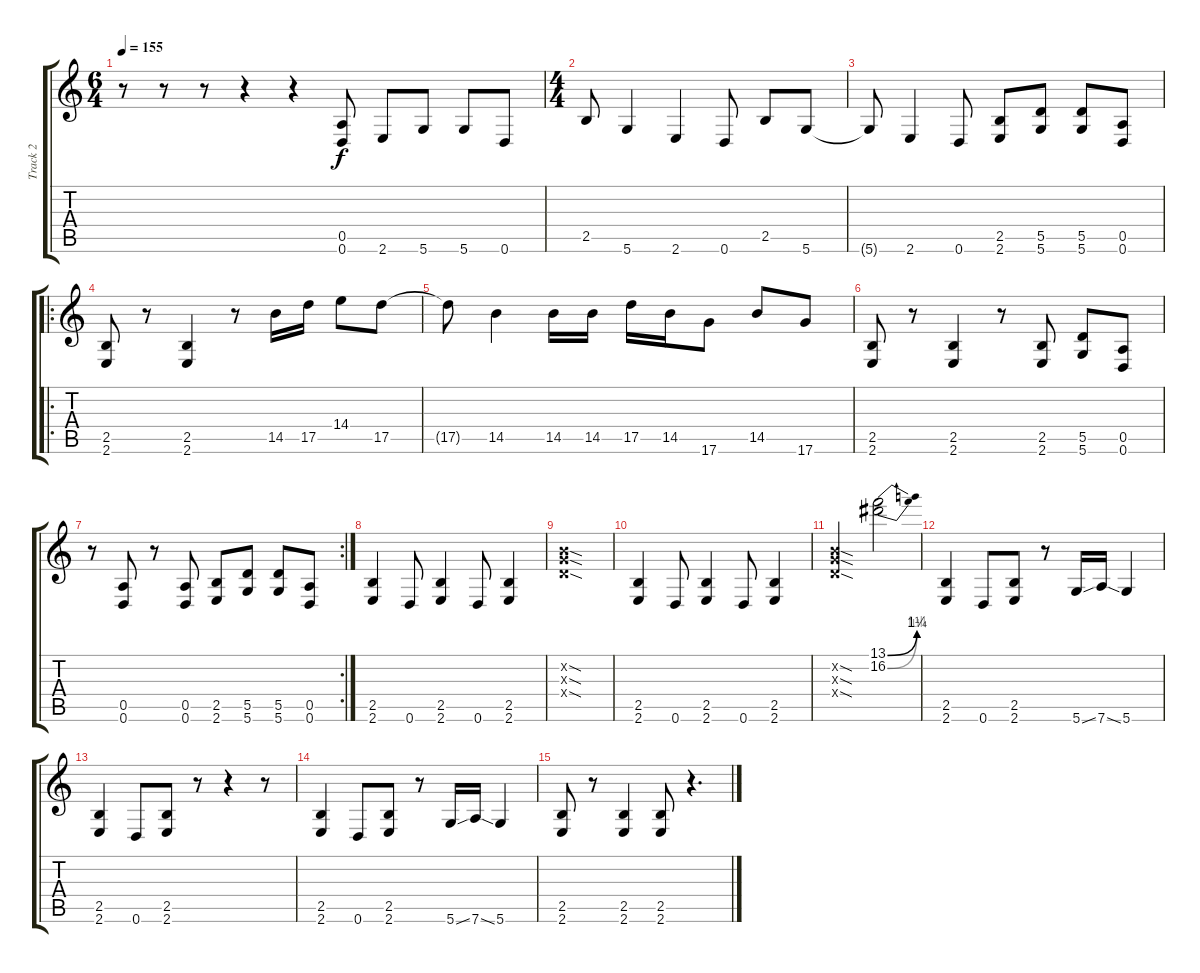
\track ("Track 2" "Track 2") {instrument distortionguitar}
\staff {score tabs}
\tuning (E4 B3 G3 D3 A2 D2) {hide}
\ts (6 4)
\tempo 155
\clef g2
\ks c
r.8{dy f} r.8 r.8 r.4 r.4 (0.5 0.6).8 2.6.8 5.6.8 5.6.8 0.6.8 |
\ts (4 4)
2.5.8 5.6.4 2.6.4 0.6.8 2.5.8 5.6.8 |
5.6{t}.8 2.6.4 0.6.8 (2.5 2.6).8 (5.5 5.6).8 (5.5 5.6).8 (0.5 0.6).8 |
\ro
(2.5 2.6).8 r.8 (2.5 2.6).4 r.8 14.5.16 17.5.16 14.4.8 17.5.8 |
17.5{t}.8 14.5.4 14.5.16 14.5.16 17.5.16 14.5.16 17.6.8 14.5.8 17.6.8 |
(2.5 2.6).8 r.8 (2.5 2.6).4 r.8 (2.5 2.6).8 (5.5 5.6).8 (0.5 0.6).8 |
\rc 2
r.8 (0.5 0.6).8 r.8 (0.5 0.6).8 (2.5 2.6).8 (5.5 5.6).8 (5.5 5.6).8 (0.5 0.6).8 |
(2.5 2.6).4 0.6.8 (2.5 2.6).4 0.6.8 (2.5 2.6).4 |
(0.2{sod x} 0.3{sod x} 0.4{sod x}).1 |
(2.5 2.6).4 0.6.8 (2.5 2.6).4 0.6.8 (2.5 2.6).4 |
(0.2{sod x} 0.3{sod x} 0.4{sod x}).2 (13.1{be (bend 0 0 60 5)} 16.2{be (bend 0 0 60 4)}).2 |
(2.5 2.6).4 0.6.8 (2.5 2.6).8 r.8 5.6{ss}.16 7.6{ss}.16 5.6.4 |
(2.5 2.6).4 0.6.8 (2.5 2.6).8 r.8 r.4 r.8 |
(2.5 2.6).4 0.6.8 (2.5 2.6).8 r.8 5.6{ss}.16 7.6{ss}.16 5.6.4 |
(2.5 2.6).8 r.8 (2.5 2.6).4 (2.5 2.6).8 r.4{d}
